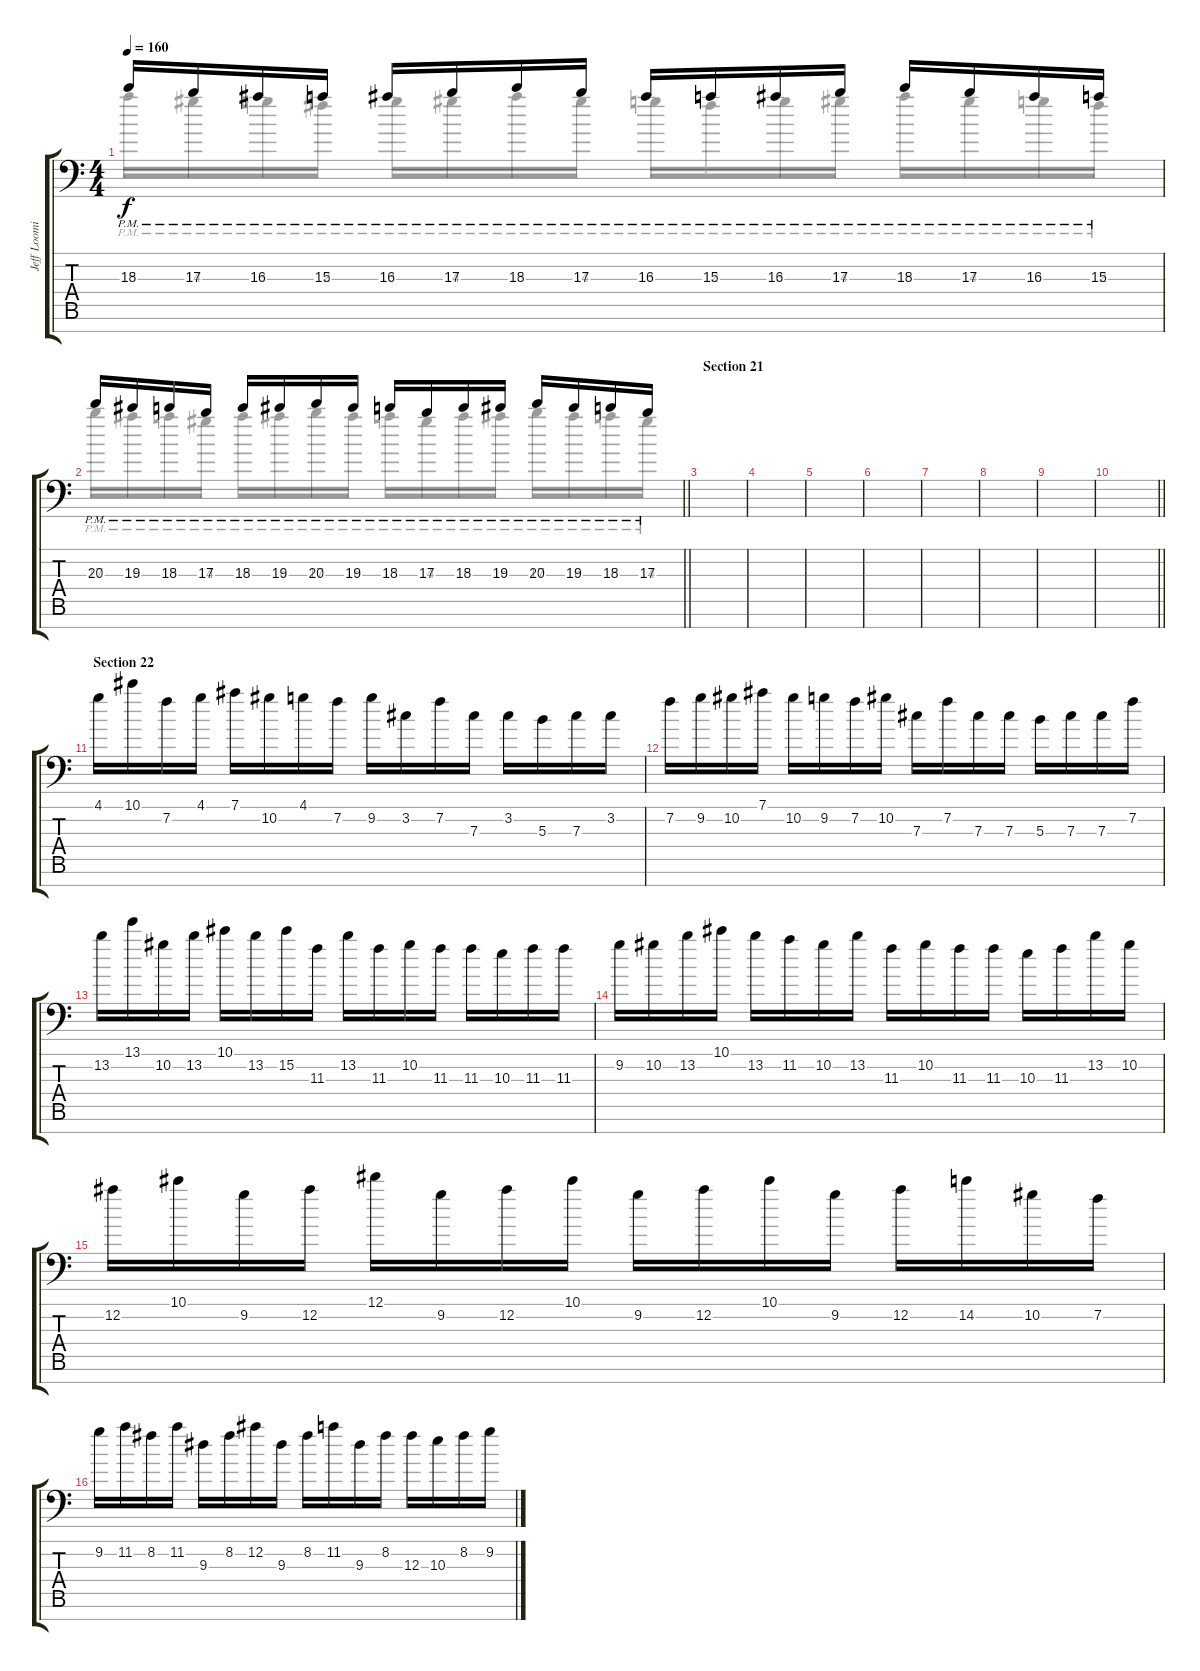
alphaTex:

\track ("Jeff Loomis - lead guitar 2" "Jeff Loomi") {instrument overdrivenguitar}
\staff {score tabs}
\tuning (Eb4 Bb3 Gb3 Db3 Ab2 Eb2 Bb1) {hide}
\voice
\ts (4 4)
\tempo 160
\clef f4
\ks c
18.3{pm}.16{dy f} 17.3{pm}.16 16.3{pm}.16 15.3{pm}.16 16.3{pm}.16 17.3{pm}.16 18.3{pm}.16 17.3{pm}.16 16.3{pm}.16 15.3{pm}.16 16.3{pm}.16 17.3{pm}.16 18.3{pm}.16 17.3{pm}.16 16.3{pm}.16 15.3{pm}.16 |
\barLineRight lightlight
20.3{pm}.16 19.3{pm}.16 18.3{pm}.16 17.3{pm}.16 18.3{pm}.16 19.3{pm}.16 20.3{pm}.16 19.3{pm}.16 18.3{pm}.16 17.3{pm}.16 18.3{pm}.16 19.3{pm}.16 20.3{pm}.16 19.3{pm}.16 18.3{pm}.16 17.3{pm}.16 |
\section ("" "Section 21")
|
|
|
|
|
|
|
\barLineRight lightlight
|
\section ("" "Section 22")
4.1.16 10.1.16 7.2.16 4.1.16 7.1.16 10.2.16 4.1.16 7.2.16 9.2.16 3.2.16 7.2.16 7.3.16 3.2.16 5.3.16 7.3.16 3.2.16 |
7.2.16 9.2.16 10.2.16 7.1.16 10.2.16 9.2.16 7.2.16 10.2.16 7.3.16 7.2.16 7.3.16 7.3.16 5.3.16 7.3.16 7.3.16 7.2.16 |
13.2.16 13.1.16 10.2.16 13.2.16 10.1.16 13.2.16 15.2.16 11.3.16 13.2.16 11.3.16 10.2.16 11.3.16 11.3.16 10.3.16 11.3.16 11.3.16 |
9.2.16 10.2.16 13.2.16 10.1.16 13.2.16 11.2.16 10.2.16 13.2.16 11.3.16 10.2.16 11.3.16 11.3.16 10.3.16 11.3.16 13.2.16 10.2.16 |
12.2.16 10.1.16 9.2.16 12.2.16 12.1.16 9.2.16 12.2.16 10.1.16 9.2.16 12.2.16 10.1.16 9.2.16 12.2.16 14.2.16 10.2.16 7.2.16 |
9.2.16 11.2.16 8.2.16 11.2.16 9.3.16 8.2.16 12.2.16 9.3.16 8.2.16 11.2.16 9.3.16 8.2.16 12.3.16 10.3.16 8.2.16 9.2.16
\voice
\clef f4
\ottava regular
\simile none
\ks c
15.3{pm}.16{dy f} 14.3{pm}.16 13.3{pm}.16 12.3{pm}.16 13.3{pm}.16 14.3{pm}.16 15.3{pm}.16 14.3{pm}.16 13.3{pm}.16 12.3{pm}.16 13.3{pm}.16 14.3{pm}.16 15.3{pm}.16 14.3{pm}.16 13.3{pm}.16 12.3{pm}.16 |
\barLineRight lightlight
17.3{pm}.16 16.3{pm}.16 15.3{pm}.16 14.3{pm}.16 15.3{pm}.16 16.3{pm}.16 17.3{pm}.16 16.3{pm}.16 15.3{pm}.16 14.3{pm}.16 15.3{pm}.16 16.3{pm}.16 17.3{pm}.16 16.3{pm}.16 15.3{pm}.16 14.3{pm}.16 |
|
|
|
|
|
|
|
\barLineRight lightlight
|
|
|
|
|
|
